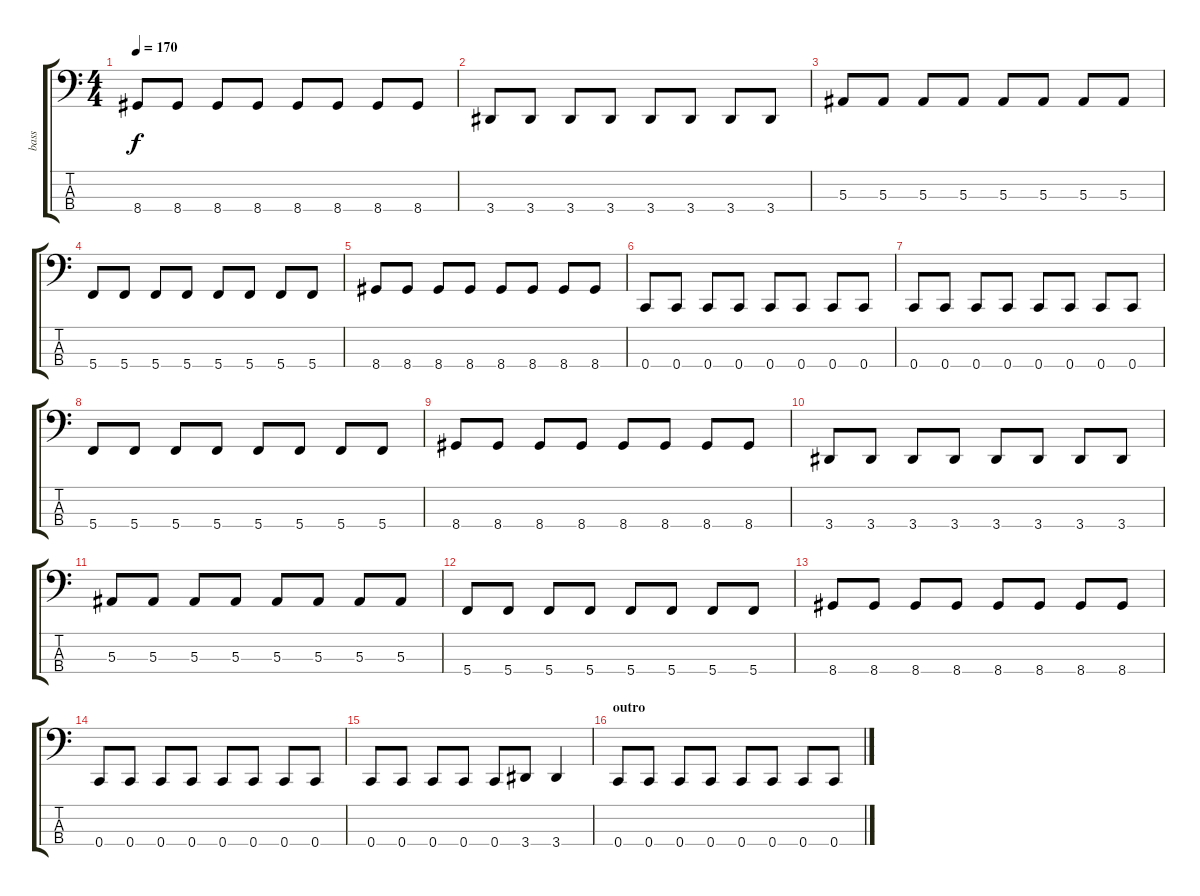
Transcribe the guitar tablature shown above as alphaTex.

\track ("bass" "bass") {instrument electricbassfinger}
\staff {score tabs}
\tuning (Eb2 Bb1 F1 C1) {hide}
\ts (4 4)
\tempo 170
\clef f4
\ks c
8.4.8{dy f} 8.4.8 8.4.8 8.4.8 8.4.8 8.4.8 8.4.8 8.4.8 |
3.4.8 3.4.8 3.4.8 3.4.8 3.4.8 3.4.8 3.4.8 3.4.8 |
5.3.8 5.3.8 5.3.8 5.3.8 5.3.8 5.3.8 5.3.8 5.3.8 |
5.4.8 5.4.8 5.4.8 5.4.8 5.4.8 5.4.8 5.4.8 5.4.8 |
8.4.8 8.4.8 8.4.8 8.4.8 8.4.8 8.4.8 8.4.8 8.4.8 |
0.4.8 0.4.8 0.4.8 0.4.8 0.4.8 0.4.8 0.4.8 0.4.8 |
0.4.8 0.4.8 0.4.8 0.4.8 0.4.8 0.4.8 0.4.8 0.4.8 |
5.4.8 5.4.8 5.4.8 5.4.8 5.4.8 5.4.8 5.4.8 5.4.8 |
8.4.8 8.4.8 8.4.8 8.4.8 8.4.8 8.4.8 8.4.8 8.4.8 |
3.4.8 3.4.8 3.4.8 3.4.8 3.4.8 3.4.8 3.4.8 3.4.8 |
5.3.8 5.3.8 5.3.8 5.3.8 5.3.8 5.3.8 5.3.8 5.3.8 |
5.4.8 5.4.8 5.4.8 5.4.8 5.4.8 5.4.8 5.4.8 5.4.8 |
8.4.8 8.4.8 8.4.8 8.4.8 8.4.8 8.4.8 8.4.8 8.4.8 |
0.4.8 0.4.8 0.4.8 0.4.8 0.4.8 0.4.8 0.4.8 0.4.8 |
0.4.8 0.4.8 0.4.8 0.4.8 0.4.8 3.4.8 3.4.4 |
\section ("" "outro")
0.4.8 0.4.8 0.4.8 0.4.8 0.4.8 0.4.8 0.4.8 0.4.8
